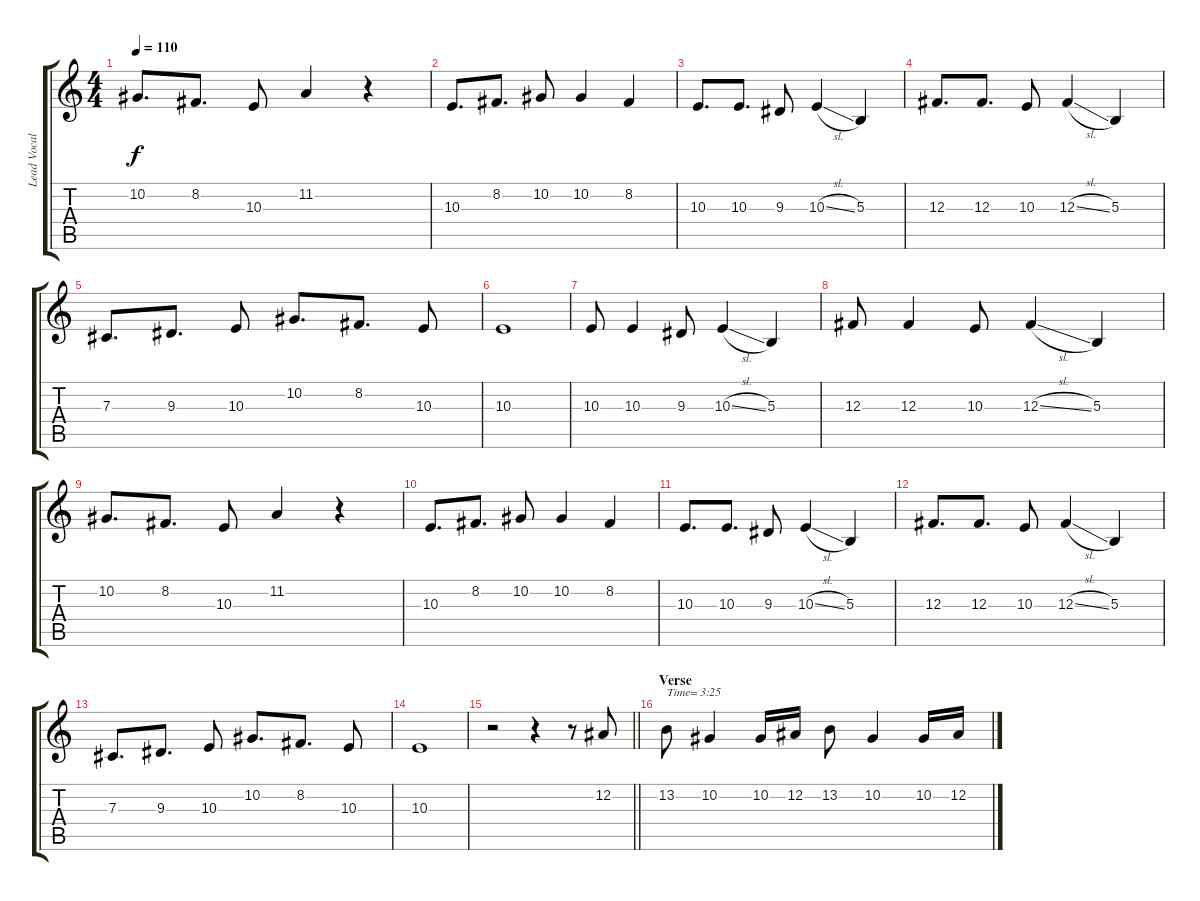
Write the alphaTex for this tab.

\track ("Lead Vocals" "Lead Vocal") {instrument trumpet}
\staff {score tabs}
\tuning (Eb4 Bb3 Gb3 Db3 Ab2 Eb2) {hide}
\ts (4 4)
\tempo 110
\clef g2
\ks c
10.2.8{d dy f} 8.2.8{d} 10.3.8 11.2.4 r.4 |
10.3.8{d} 8.2.8{d} 10.2.8 10.2.4 8.2.4 |
10.3.8{d} 10.3.8{d} 9.3.8 10.3{sl}.4 5.3.4 |
12.3.8{d} 12.3.8{d} 10.3.8 12.3{sl}.4 5.3.4 |
7.3.8{d} 9.3.8{d} 10.3.8 10.2.8{d} 8.2.8{d} 10.3.8 |
10.3.1 |
10.3.8 10.3.4 9.3.8 10.3{sl}.4 5.3.4 |
12.3.8 12.3.4 10.3.8 12.3{sl}.4 5.3.4 |
10.2.8{d} 8.2.8{d} 10.3.8 11.2.4 r.4 |
10.3.8{d} 8.2.8{d} 10.2.8 10.2.4 8.2.4 |
10.3.8{d} 10.3.8{d} 9.3.8 10.3{sl}.4 5.3.4 |
12.3.8{d} 12.3.8{d} 10.3.8 12.3{sl}.4 5.3.4 |
7.3.8{d} 9.3.8{d} 10.3.8 10.2.8{d} 8.2.8{d} 10.3.8 |
10.3.1 |
\barLineRight lightlight
r.2 r.4 r.8 12.2.8 |
\section ("" "Verse")
13.2.8{txt "Time= 3:25"} 10.2.4 10.2.16 12.2.16 13.2.8 10.2.4 10.2.16 12.2.16
